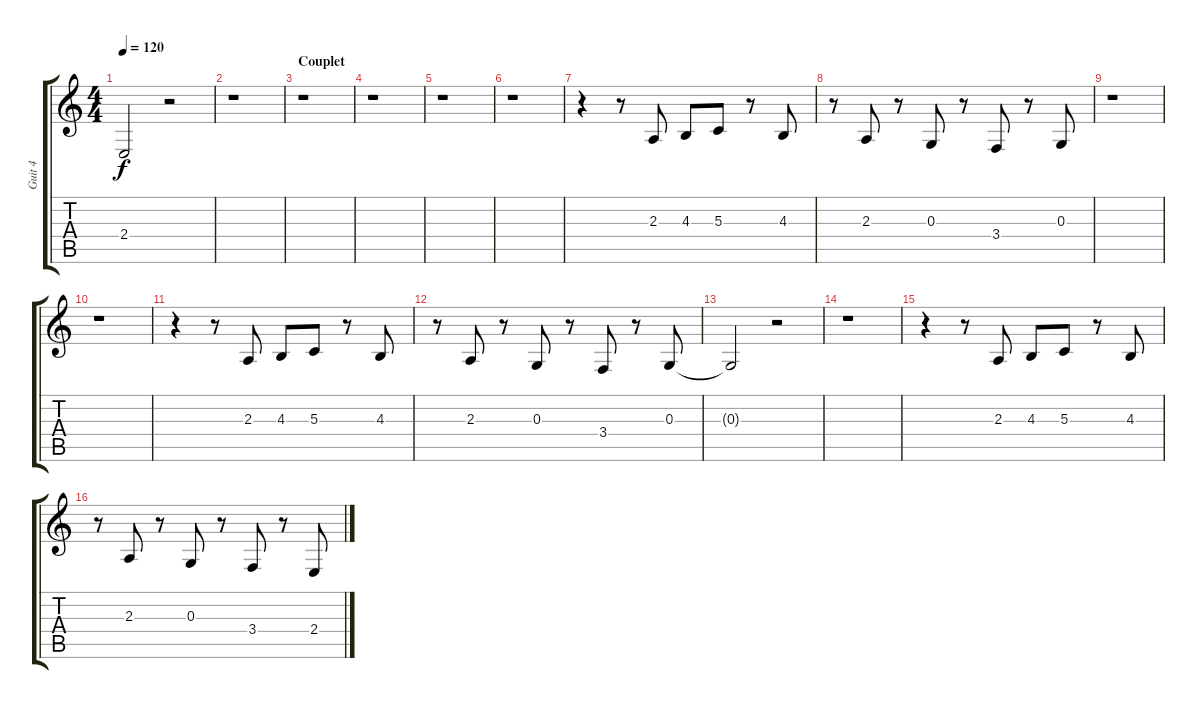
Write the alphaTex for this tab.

\track ("Guit 4" "Guit 4") {instrument acousticgrandpiano}
\staff {score tabs}
\tuning (E4 B3 G3 D3 A2 E2) {hide}
\ts (4 4)
\tempo 120
\clef g2
\ks c
2.4{t}.2{dy f} r.2 |
r.1 |
\section ("" "Couplet")
r.1 |
r.1 |
r.1 |
r.1 |
r.4 r.8 2.3.8 4.3.8 5.3.8 r.8 4.3.8 |
r.8 2.3.8 r.8 0.3.8 r.8 3.4.8 r.8 0.3.8 |
r.1 |
r.1 |
r.4 r.8 2.3.8 4.3.8 5.3.8 r.8 4.3.8 |
r.8 2.3.8 r.8 0.3.8 r.8 3.4.8 r.8 0.3.8 |
0.3{t}.2 r.2 |
r.1 |
r.4 r.8 2.3.8 4.3.8 5.3.8 r.8 4.3.8 |
r.8 2.3.8 r.8 0.3.8 r.8 3.4.8 r.8 2.4.8
